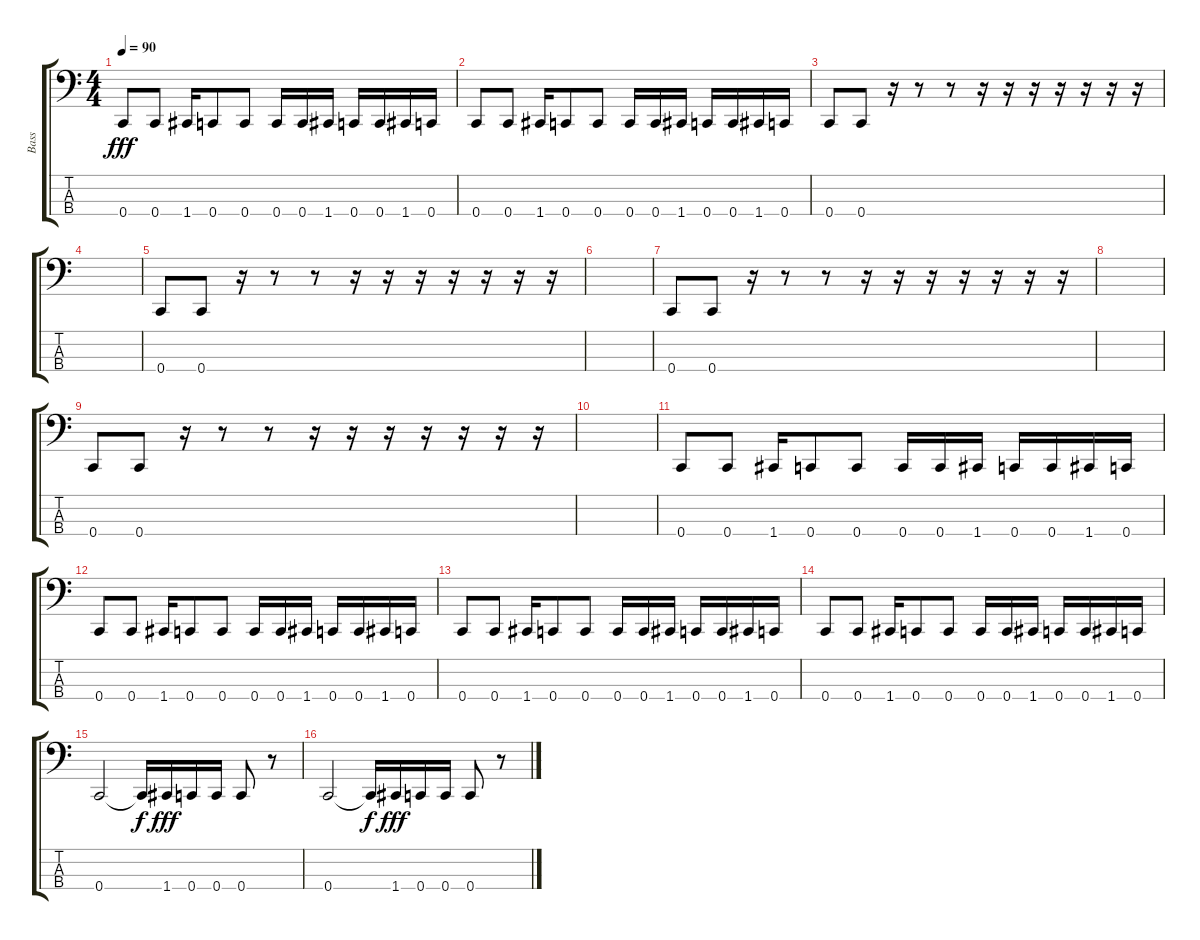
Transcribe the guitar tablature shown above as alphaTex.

\track ("Bass" "Bass") {instrument electricbassfinger}
\staff {score tabs}
\tuning (F2 C2 G1 C1) {hide}
\ts (4 4)
\tempo 90
\clef f4
\ks c
0.4.8{dy fff} 0.4.8 1.4.16 0.4.8 0.4.8 0.4.16 0.4.16 1.4.16 0.4.16 0.4.16 1.4.16 0.4.16 |
0.4.8 0.4.8 1.4.16 0.4.8 0.4.8 0.4.16 0.4.16 1.4.16 0.4.16 0.4.16 1.4.16 0.4.16 |
0.4.8 0.4.8 r.16 r.8 r.8 r.16 r.16 r.16 r.16 r.16 r.16 r.16 |
|
0.4.8 0.4.8 r.16 r.8 r.8 r.16 r.16 r.16 r.16 r.16 r.16 r.16 |
|
0.4.8 0.4.8 r.16 r.8 r.8 r.16 r.16 r.16 r.16 r.16 r.16 r.16 |
|
0.4.8 0.4.8 r.16 r.8 r.8 r.16 r.16 r.16 r.16 r.16 r.16 r.16 |
|
0.4.8 0.4.8 1.4.16 0.4.8 0.4.8 0.4.16 0.4.16 1.4.16 0.4.16 0.4.16 1.4.16 0.4.16 |
0.4.8 0.4.8 1.4.16 0.4.8 0.4.8 0.4.16 0.4.16 1.4.16 0.4.16 0.4.16 1.4.16 0.4.16 |
0.4.8 0.4.8 1.4.16 0.4.8 0.4.8 0.4.16 0.4.16 1.4.16 0.4.16 0.4.16 1.4.16 0.4.16 |
0.4.8 0.4.8 1.4.16 0.4.8 0.4.8 0.4.16 0.4.16 1.4.16 0.4.16 0.4.16 1.4.16 0.4.16 |
0.4.2 0.4{t}.16{dy f} 1.4.16{dy fff} 0.4.16 0.4.16 0.4.8 r.8 |
0.4.2 0.4{t}.16{dy f} 1.4.16{dy fff} 0.4.16 0.4.16 0.4.8 r.8
